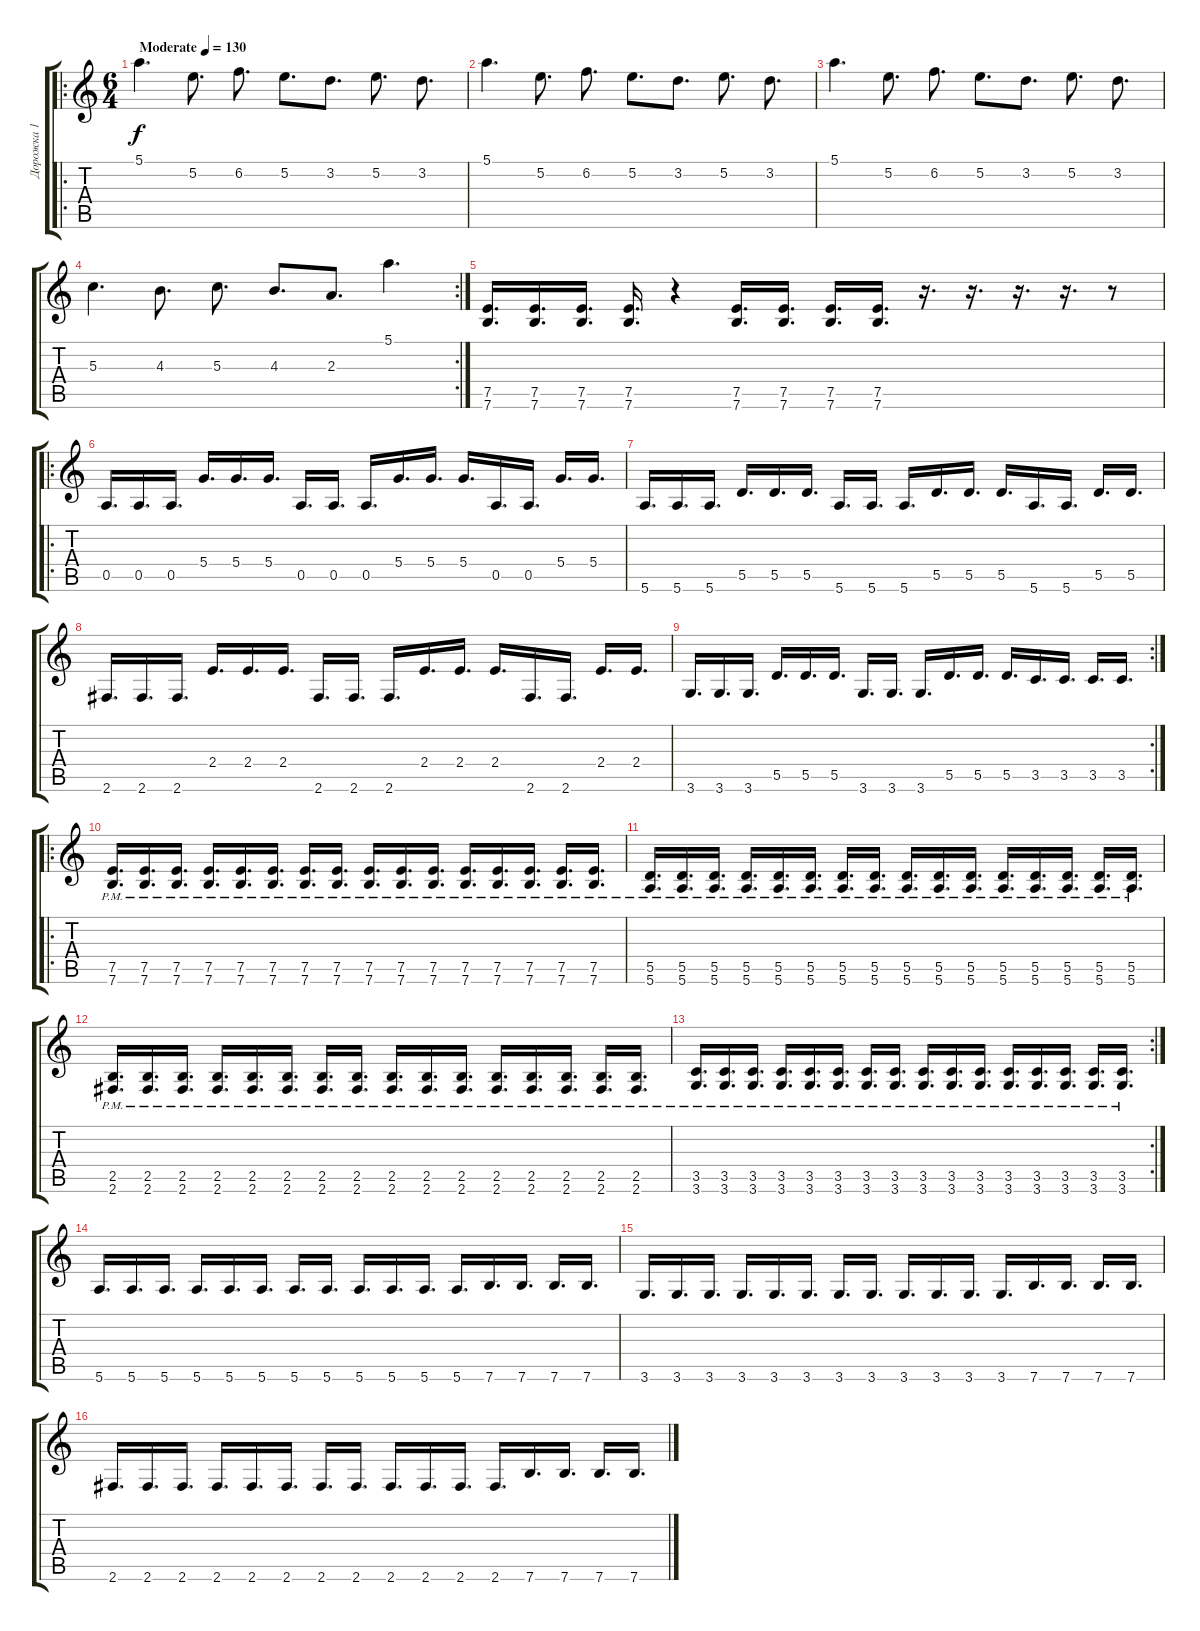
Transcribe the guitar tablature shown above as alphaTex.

\track ("Дорожка 1" "Дорожка 1") {instrument overdrivenguitar}
\staff {score tabs}
\tuning (E4 B3 G3 D3 A2 E2) {hide}
\ro
\ts (6 4)
\tempo (130 "Moderate")
\clef g2
\ks c
5.1.4{d dy f instrument overdrivenguitar} 5.2.8{d} 6.2.8{d} 5.2.8{d} 3.2.8{d} 5.2.8{d} 3.2.8{d} |
5.1.4{d} 5.2.8{d} 6.2.8{d} 5.2.8{d} 3.2.8{d} 5.2.8{d} 3.2.8{d} |
5.1.4{d} 5.2.8{d} 6.2.8{d} 5.2.8{d} 3.2.8{d} 5.2.8{d} 3.2.8{d} |
\rc 2
5.3.4{d} 4.3.8{d} 5.3.8{d} 4.3.8{d} 2.3.8{d} 5.1.4{d} |
(7.5 7.6).16{d} (7.5 7.6).16{d} (7.5 7.6).16{d} (7.5 7.6).16{d} r.4 (7.5 7.6).16{d} (7.5 7.6).16{d} (7.5 7.6).16{d} (7.5 7.6).16{d} r.16{d} r.16{d} r.16{d} r.16{d} r.8 |
\ro
0.5.16{d volume 6 instrument distortionguitar} 0.5.16{d} 0.5.16{d} 5.4.16{d} 5.4.16{d} 5.4.16{d} 0.5.16{d} 0.5.16{d} 0.5.16{d} 5.4.16{d} 5.4.16{d} 5.4.16{d} 0.5.16{d} 0.5.16{d} 5.4.16{d} 5.4.16{d} |
5.6.16{d} 5.6.16{d} 5.6.16{d} 5.5.16{d} 5.5.16{d} 5.5.16{d} 5.6.16{d} 5.6.16{d} 5.6.16{d} 5.5.16{d} 5.5.16{d} 5.5.16{d} 5.6.16{d} 5.6.16{d} 5.5.16{d} 5.5.16{d} |
2.6.16{d} 2.6.16{d} 2.6.16{d} 2.4.16{d} 2.4.16{d} 2.4.16{d} 2.6.16{d} 2.6.16{d} 2.6.16{d} 2.4.16{d} 2.4.16{d} 2.4.16{d} 2.6.16{d} 2.6.16{d} 2.4.16{d} 2.4.16{d} |
\rc 2
3.6.16{d} 3.6.16{d} 3.6.16{d} 5.5.16{d} 5.5.16{d} 5.5.16{d} 3.6.16{d} 3.6.16{d} 3.6.16{d} 5.5.16{d} 5.5.16{d} 5.5.16{d} 3.5.16{d} 3.5.16{d} 3.5.16{d} 3.5.16{d} |
\ro
(7.5{pm} 7.6{pm}).16{d instrument distortionguitar} (7.5{pm} 7.6{pm}).16{d} (7.5{pm} 7.6{pm}).16{d} (7.5{pm} 7.6{pm}).16{d} (7.5{pm} 7.6{pm}).16{d} (7.5{pm} 7.6{pm}).16{d} (7.5{pm} 7.6{pm}).16{d} (7.5{pm} 7.6{pm}).16{d} (7.5{pm} 7.6{pm}).16{d} (7.5{pm} 7.6{pm}).16{d} (7.5{pm} 7.6{pm}).16{d} (7.5{pm} 7.6{pm}).16{d} (7.5{pm} 7.6{pm}).16{d} (7.5{pm} 7.6{pm}).16{d} (7.5{pm} 7.6{pm}).16{d} (7.5{pm} 7.6{pm}).16{d} |
(5.5{pm} 5.6{pm}).16{d} (5.5{pm} 5.6{pm}).16{d} (5.5{pm} 5.6{pm}).16{d} (5.5{pm} 5.6{pm}).16{d} (5.5{pm} 5.6{pm}).16{d} (5.5{pm} 5.6{pm}).16{d} (5.5{pm} 5.6{pm}).16{d} (5.5{pm} 5.6{pm}).16{d} (5.5{pm} 5.6{pm}).16{d} (5.5{pm} 5.6{pm}).16{d} (5.5{pm} 5.6{pm}).16{d} (5.5{pm} 5.6{pm}).16{d} (5.5{pm} 5.6{pm}).16{d} (5.5{pm} 5.6{pm}).16{d} (5.5{pm} 5.6{pm}).16{d} (5.5{pm} 5.6{pm}).16{d} |
(2.5{pm} 2.6{pm}).16{d} (2.5{pm} 2.6{pm}).16{d} (2.5{pm} 2.6{pm}).16{d} (2.5{pm} 2.6{pm}).16{d} (2.5{pm} 2.6{pm}).16{d} (2.5{pm} 2.6{pm}).16{d} (2.5{pm} 2.6{pm}).16{d} (2.5{pm} 2.6{pm}).16{d} (2.5{pm} 2.6{pm}).16{d} (2.5{pm} 2.6{pm}).16{d} (2.5{pm} 2.6{pm}).16{d} (2.5{pm} 2.6{pm}).16{d} (2.5{pm} 2.6{pm}).16{d} (2.5{pm} 2.6{pm}).16{d} (2.5{pm} 2.6{pm}).16{d} (2.5{pm} 2.6{pm}).16{d} |
\rc 2
(3.5{pm} 3.6{pm}).16{d} (3.5{pm} 3.6{pm}).16{d} (3.5{pm} 3.6{pm}).16{d} (3.5{pm} 3.6{pm}).16{d} (3.5{pm} 3.6{pm}).16{d} (3.5{pm} 3.6{pm}).16{d} (3.5{pm} 3.6{pm}).16{d} (3.5{pm} 3.6{pm}).16{d} (3.5{pm} 3.6{pm}).16{d} (3.5{pm} 3.6{pm}).16{d} (3.5{pm} 3.6{pm}).16{d} (3.5{pm} 3.6{pm}).16{d} (3.5{pm} 3.6{pm}).16{d} (3.5{pm} 3.6{pm}).16{d} (3.5{pm} 3.6{pm}).16{d} (3.5{pm} 3.6{pm}).16{d} |
5.6.16{d} 5.6.16{d} 5.6.16{d} 5.6.16{d} 5.6.16{d} 5.6.16{d} 5.6.16{d} 5.6.16{d} 5.6.16{d} 5.6.16{d} 5.6.16{d} 5.6.16{d} 7.6.16{d} 7.6.16{d} 7.6.16{d} 7.6.16{d} |
3.6.16{d} 3.6.16{d} 3.6.16{d} 3.6.16{d} 3.6.16{d} 3.6.16{d} 3.6.16{d} 3.6.16{d} 3.6.16{d} 3.6.16{d} 3.6.16{d} 3.6.16{d} 7.6.16{d} 7.6.16{d} 7.6.16{d} 7.6.16{d} |
2.6.16{d} 2.6.16{d} 2.6.16{d} 2.6.16{d} 2.6.16{d} 2.6.16{d} 2.6.16{d} 2.6.16{d} 2.6.16{d} 2.6.16{d} 2.6.16{d} 2.6.16{d} 7.6.16{d} 7.6.16{d} 7.6.16{d} 7.6.16{d}
